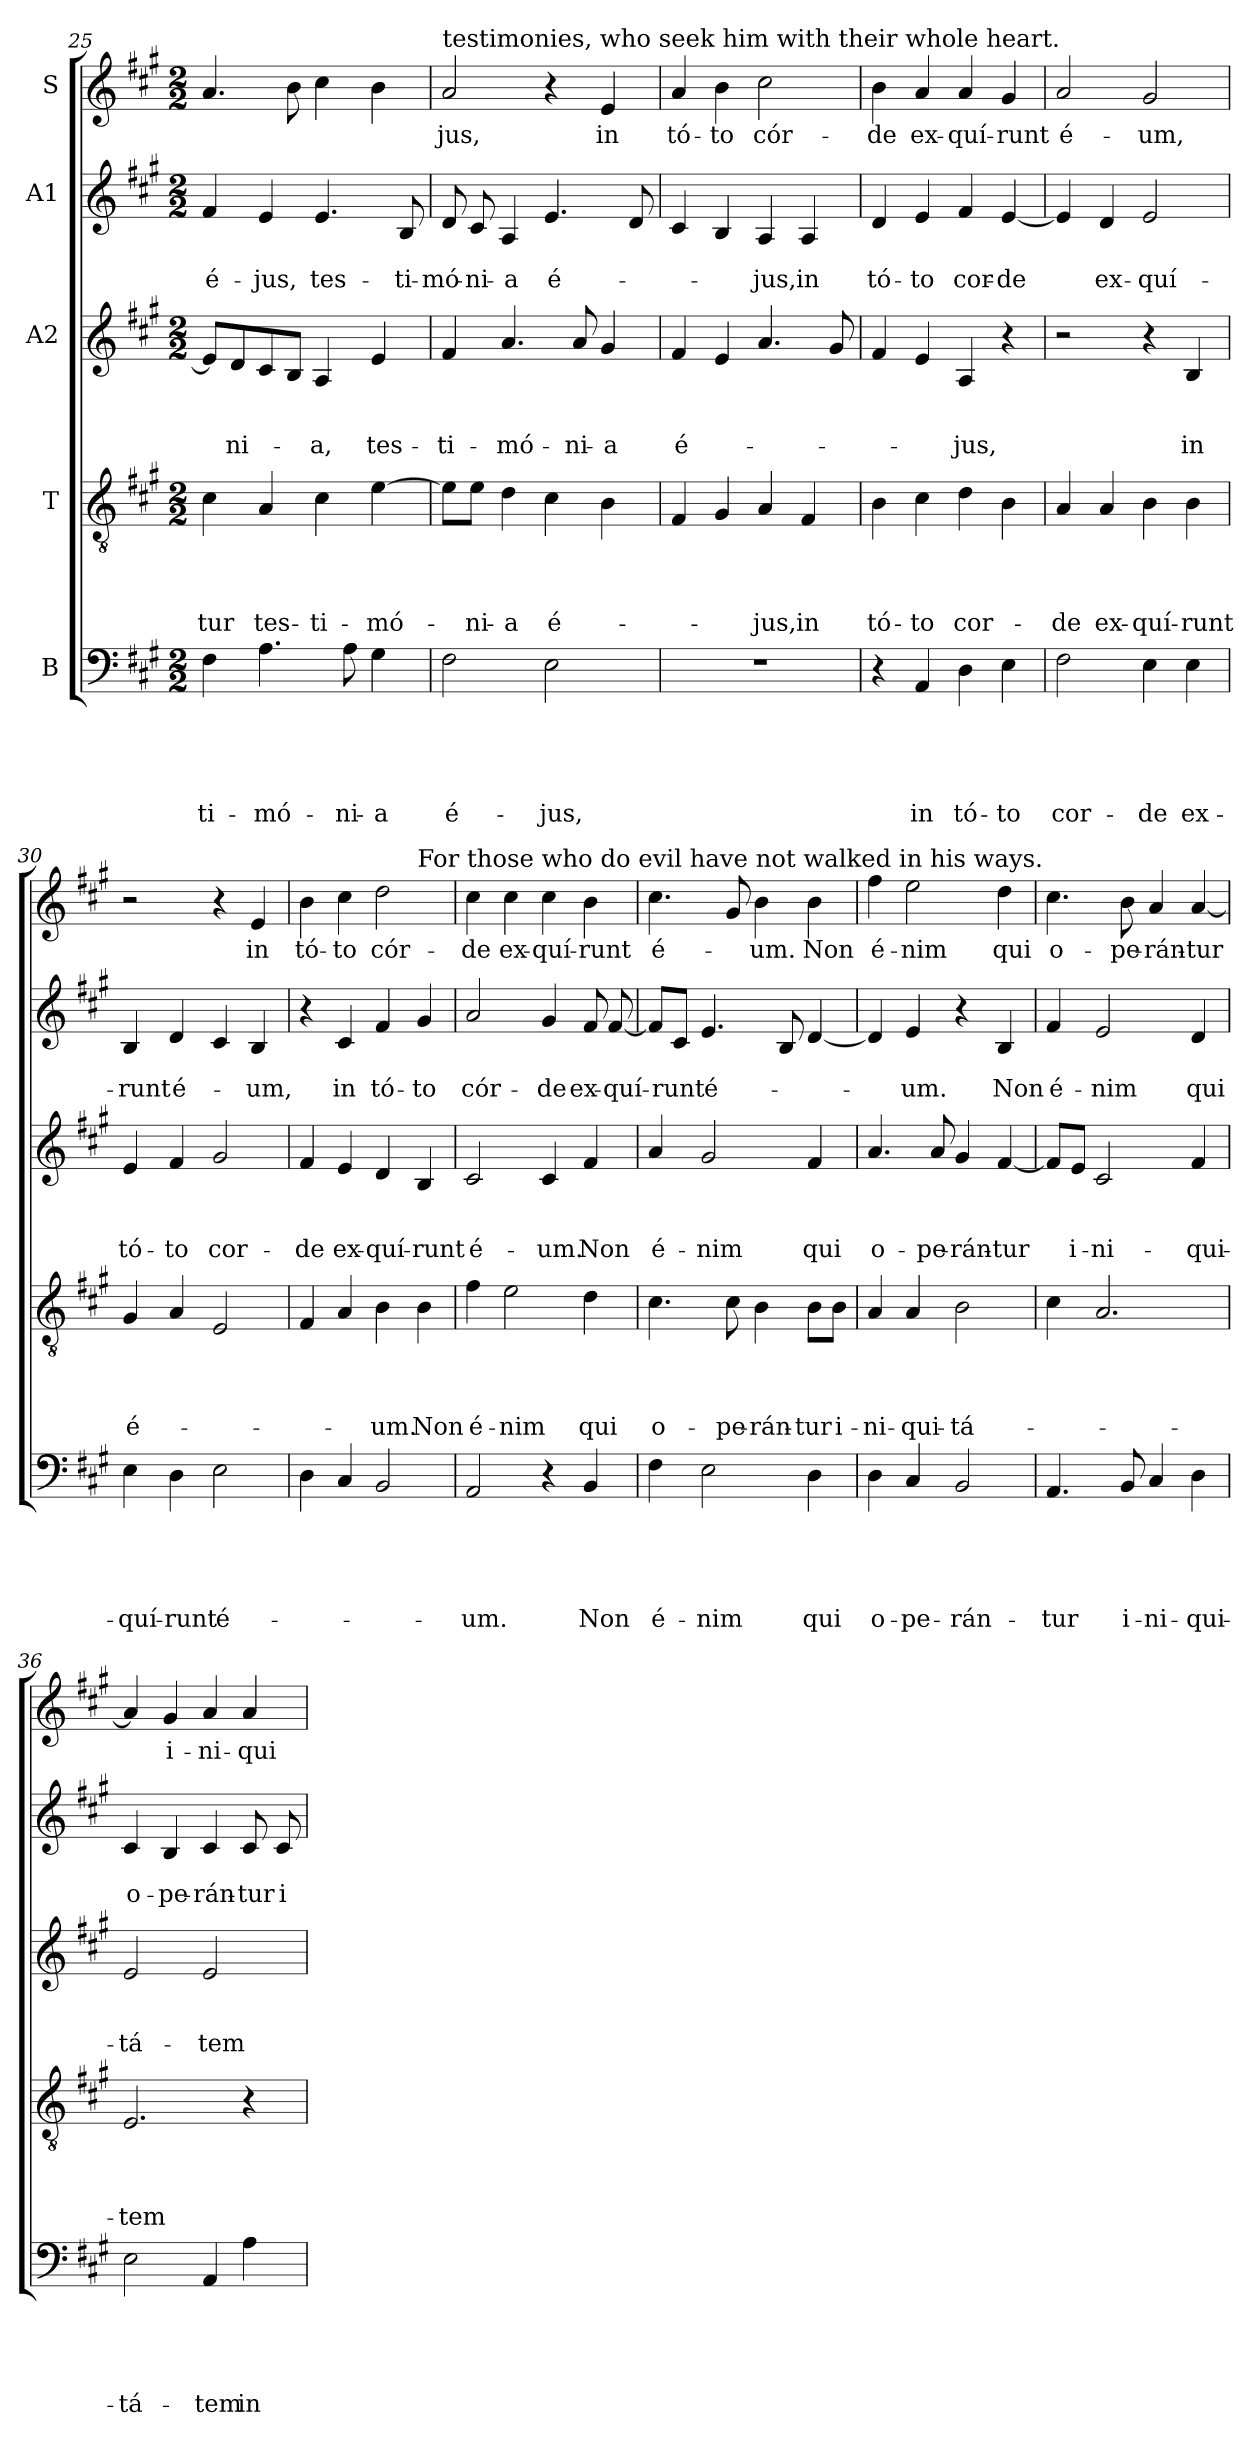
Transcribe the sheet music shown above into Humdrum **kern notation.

**kern	**text	**text	**text	**text	**text	**kern	**text	**text	**text	**text	**kern	**text	**text	**text	**kern	**text	**text	**kern	**text
*part5	*part5	*part5	*part5	*part5	*part5	*part4	*part4	*part4	*part4	*part4	*part3	*part3	*part3	*part3	*part2	*part2	*part2	*part1	*part1
*staff5	*staff5	*staff5	*staff5	*staff5	*staff5	*staff4	*staff4	*staff4	*staff4	*staff4	*staff3	*staff3	*staff3	*staff3	*staff2	*staff2	*staff2	*staff1	*staff1
*I"B	*	*	*	*	*	*I"T	*	*	*	*	*I"A2	*	*	*	*I"A1	*	*	*I"S	*
*clefF4	*	*	*	*	*	*clefGv2	*	*	*	*	*clefG2	*	*	*	*clefG2	*	*	*clefG2	*
*k[f#c#g#]	*	*	*	*	*	*k[f#c#g#]	*	*	*	*	*k[f#c#g#]	*	*	*	*k[f#c#g#]	*	*	*k[f#c#g#]	*
*A:	*	*	*	*	*	*A:	*	*	*	*	*A:	*	*	*	*A:	*	*	*A:	*
*M2/2	*	*	*	*	*	*M2/2	*	*	*	*	*M2/2	*	*	*	*M2/2	*	*	*M2/2	*
=25	=25	=25	=25	=25	=25	=25	=25	=25	=25	=25	=25	=25	=25	=25	=25	=25	=25	=25	=25
!	!	!	!	!	!LO:LY:b	!	!	!	!	!LO:LY:b	!	!	!	!	!	!	!LO:LY:b	!	!
4F#\	.	.	.	.	-ti-	4c#\	.	.	.	-tur	8e/L]	.	.	.	4f#/	.	é-	4.a/	.
!	!	!	!	!	!	!	!	!	!	!	!	!	!	!LO:LY:b	!	!	!	!	!
.	.	.	.	.	.	.	.	.	.	.	8d/	.	.	-ni-	.	.	.	.	.
!	!	!	!	!	!LO:LY:b	!	!	!	!	!LO:LY:b	!	!	!	!	!	!	!LO:LY:b	!	!
4.A\	.	.	.	.	-mó-	4A/	.	.	.	tes-	8c#/	.	.	.	4e/	.	-jus,	.	.
.	.	.	.	.	.	.	.	.	.	.	8B/J	.	.	.	.	.	.	8b\	.
!	!	!	!	!	!	!	!	!	!	!LO:LY:b	!	!	!	!LO:LY:b	!	!	!LO:LY:b	!	!
.	.	.	.	.	.	4c#\	.	.	.	-ti-	4A/	.	.	-a,	4.e/	.	tes-	4cc#\	.
!	!	!	!	!	!LO:LY:b	!	!	!	!	!	!	!	!	!	!	!	!	!	!
8A\	.	.	.	.	-ni-	.	.	.	.	.	.	.	.	.	.	.	.	.	.
!	!	!	!	!	!LO:LY:b	!	!	!	!	!LO:LY:b	!	!	!	!LO:LY:b	!	!	!	!	!
4G#\	.	.	.	.	-a	[4e\	.	.	.	-mó-	4e/	.	.	tes-	.	.	.	4b\	.
!	!	!	!	!	!	!	!	!	!	!	!	!	!	!	!	!	!LO:LY:b	!	!
.	.	.	.	.	.	.	.	.	.	.	.	.	.	.	8B/	.	-ti-	.	.
!!LO:PB:g=z
=26	=26	=26	=26	=26	=26	=26	=26	=26	=26	=26	=26	=26	=26	=26	=26	=26	=26	=26	=26
!	!	!	!	!	!	!	!	!	!	!	!	!	!	!	!	!	!	!LO:TX:a:t=testimonies, who seek him with their whole heart.	!
!	!	!	!	!	!LO:LY:b	!	!	!	!	!	!	!	!	!LO:LY:b	!	!	!LO:LY:b	!	!LO:LY:b
2F#\	.	.	.	.	é-	8e\L]	.	.	.	.	4f#/	.	.	-ti-	8d/	.	-mó-	2a/	-jus,
!	!	!	!	!	!	!	!	!	!	!LO:LY:b	!	!	!	!	!	!	!LO:LY:b	!	!
.	.	.	.	.	.	8e\J	.	.	.	-ni-	.	.	.	.	8c#/	.	-ni-	.	.
!	!	!	!	!	!	!	!	!	!	!LO:LY:b	!	!	!	!LO:LY:b	!	!	!LO:LY:b	!	!
.	.	.	.	.	.	4d\	.	.	.	-a	4.a/	.	.	-mó-	4A/	.	-a	.	.
!	!	!	!	!	!LO:LY:b	!	!	!	!	!LO:LY:b	!	!	!	!	!	!	!LO:LY:b	!	!
2E\	.	.	.	.	-jus,	4c#\	.	.	.	é-	.	.	.	.	4.e/	.	é-	4r	.
!	!	!	!	!	!	!	!	!	!	!	!	!	!	!LO:LY:b	!	!	!	!	!
.	.	.	.	.	.	.	.	.	.	.	8a/	.	.	-ni-	.	.	.	.	.
!	!	!	!	!	!	!	!	!	!	!	!	!	!	!LO:LY:b	!	!	!	!	!LO:LY:b
.	.	.	.	.	.	4B\	.	.	.	.	4g#/	.	.	-a	.	.	.	4e/	in
.	.	.	.	.	.	.	.	.	.	.	.	.	.	.	8d/	.	.	.	.
=27	=27	=27	=27	=27	=27	=27	=27	=27	=27	=27	=27	=27	=27	=27	=27	=27	=27	=27	=27
!	!	!	!	!	!	!	!	!	!	!	!	!	!	!LO:LY:b	!	!	!	!	!LO:LY:b
1r	.	.	.	.	.	4F#/	.	.	.	.	4f#/	.	.	é-	4c#/	.	.	4a/	tó-
!	!	!	!	!	!	!	!	!	!	!	!	!	!	!	!	!	!	!	!LO:LY:b
.	.	.	.	.	.	4G#/	.	.	.	.	4e/	.	.	.	4B/	.	.	4b\	-to
!	!	!	!	!	!	!	!	!	!	!LO:LY:b	!	!	!	!	!	!	!LO:LY:b	!	!LO:LY:b
.	.	.	.	.	.	4A/	.	.	.	-jus,	4.a/	.	.	.	4A/	.	-jus,	2cc#\	cór-
!	!	!	!	!	!	!	!	!	!	!LO:LY:b	!	!	!	!	!	!	!LO:LY:b	!	!
.	.	.	.	.	.	4F#/	.	.	.	in	.	.	.	.	4A/	.	in	.	.
.	.	.	.	.	.	.	.	.	.	.	8g#/	.	.	.	.	.	.	.	.
=28	=28	=28	=28	=28	=28	=28	=28	=28	=28	=28	=28	=28	=28	=28	=28	=28	=28	=28	=28
!	!	!	!	!	!	!	!	!	!	!LO:LY:b	!	!	!	!	!	!	!LO:LY:b	!	!LO:LY:b
4r	.	.	.	.	.	4B\	.	.	.	tó-	4f#/	.	.	.	4d/	.	tó-	4b\	-de
!	!	!	!	!	!LO:LY:b	!	!	!	!	!LO:LY:b	!	!	!	!	!	!	!LO:LY:b	!	!LO:LY:b
4AA/	.	.	.	.	in	4c#\	.	.	.	-to	4e/	.	.	.	4e/	.	-to	4a/	ex-
!	!	!	!	!	!LO:LY:b	!	!	!	!	!LO:LY:b	!	!	!	!LO:LY:b	!	!	!LO:LY:b	!	!LO:LY:b
4D\	.	.	.	.	tó-	4d\	.	.	.	cor-	4A/	.	.	-jus,	4f#/	.	cor-	4a/	-quí-
!	!	!	!	!	!LO:LY:b	!	!	!	!	!	!	!	!	!	!	!	!LO:LY:b	!	!LO:LY:b
4E\	.	.	.	.	-to	4B\	.	.	.	.	4r	.	.	.	[4e/	.	-de	4g#/	-runt
=29	=29	=29	=29	=29	=29	=29	=29	=29	=29	=29	=29	=29	=29	=29	=29	=29	=29	=29	=29
!	!	!	!	!	!LO:LY:b	!	!	!	!	!LO:LY:b	!	!	!	!	!	!	!	!	!LO:LY:b
2F#\	.	.	.	.	cor-	4A/	.	.	.	-de	2r	.	.	.	4e/]	.	.	2a/	é-
!	!	!	!	!	!	!	!	!	!	!LO:LY:b	!	!	!	!	!	!	!LO:LY:b	!	!
.	.	.	.	.	.	4A/	.	.	.	ex-	.	.	.	.	4d/	.	ex-	.	.
!	!	!	!	!	!LO:LY:b	!	!	!	!	!LO:LY:b	!	!	!	!	!	!	!LO:LY:b	!	!LO:LY:b
4E\	.	.	.	.	-de	4B\	.	.	.	-quí-	4r	.	.	.	2e/	.	-quí-	2g#/	-um,
!	!	!	!	!	!LO:LY:b	!	!	!	!	!LO:LY:b	!	!	!	!LO:LY:b	!	!	!	!	!
4E\	.	.	.	.	ex-	4B\	.	.	.	-runt	4B/	.	.	in	.	.	.	.	.
=30	=30	=30	=30	=30	=30	=30	=30	=30	=30	=30	=30	=30	=30	=30	=30	=30	=30	=30	=30
!	!	!	!	!	!LO:LY:b	!	!	!	!	!LO:LY:b	!	!	!	!LO:LY:b	!	!	!LO:LY:b	!	!
4E\	.	.	.	.	-quí-	4G#/	.	.	.	é-	4e/	.	.	tó-	4B/	.	-runt	2r	.
!	!	!	!	!	!LO:LY:b	!	!	!	!	!	!	!	!	!LO:LY:b	!	!	!LO:LY:b	!	!
4D\	.	.	.	.	-runt	4A/	.	.	.	.	4f#/	.	.	-to	4d/	.	é-	.	.
!	!	!	!	!	!LO:LY:b	!	!	!	!	!	!	!	!	!LO:LY:b	!	!	!	!	!
2E\	.	.	.	.	é-	2E/	.	.	.	.	2g#/	.	.	cor-	4c#/	.	.	4r	.
!	!	!	!	!	!	!	!	!	!	!	!	!	!	!	!	!	!LO:LY:b	!	!LO:LY:b
.	.	.	.	.	.	.	.	.	.	.	.	.	.	.	4B/	.	-um,	4e/	in
!!LO:LB:g=z
=31	=31	=31	=31	=31	=31	=31	=31	=31	=31	=31	=31	=31	=31	=31	=31	=31	=31	=31	=31
!	!	!	!	!	!	!	!	!	!	!	!	!	!	!LO:LY:b	!	!	!	!	!LO:LY:b
*	*	*	*	*	*	*	*	*	*	*	*	*	*	*	*	*	*	*^	*
4D\	.	.	.	.	.	4F#/	.	.	.	.	4f#/	.	.	-de	4r	.	.	4b\	2.ryy	tó-
!	!	!	!	!	!	!	!	!	!	!	!	!	!	!LO:LY:b	!	!	!LO:LY:b	!	!	!LO:LY:b
4C#/	.	.	.	.	.	4A/	.	.	.	.	4e/	.	.	ex-	4c#/	.	in	4cc#\	.	-to
!	!	!	!	!	!	!	!	!	!	!LO:LY:b	!	!	!	!LO:LY:b	!	!	!LO:LY:b	!	!	!LO:LY:b
2BB/	.	.	.	.	.	4B\	.	.	.	-um.	4d/	.	.	-quí-	4f#/	.	tó-	2dd\	.	cór-
!	!	!	!	!	!	!	!	!	!	!	!	!	!	!	!	!	!	!	!LO:TX:a:t=For those who do evil have not walked in his ways.	!
!	!	!	!	!	!	!	!	!	!	!LO:LY:b	!	!	!	!LO:LY:b	!	!	!LO:LY:b	!	!	!
.	.	.	.	.	.	4B\	.	.	.	Non	4B/	.	.	-runt	4g#/	.	-to	.	4ryy	.
=32	=32	=32	=32	=32	=32	=32	=32	=32	=32	=32	=32	=32	=32	=32	=32	=32	=32	=32	=32	=32
!	!	!	!	!	!LO:LY:b	!	!	!	!	!LO:LY:b	!	!	!	!LO:LY:b	!	!	!LO:LY:b	!	!	!LO:LY:b
*	*	*	*	*	*	*	*	*	*	*	*	*	*	*	*	*	*	*v	*v	*
2AA/	.	.	.	.	-um.	4f#\	.	.	.	é-	2c#/	.	.	é-	2a/	.	cór-	4cc#\	-de
!	!	!	!	!	!	!	!	!	!	!LO:LY:b	!	!	!	!	!	!	!	!	!LO:LY:b
.	.	.	.	.	.	2e\	.	.	.	-nim	.	.	.	.	.	.	.	4cc#\	ex-
!	!	!	!	!	!	!	!	!	!	!	!	!	!	!LO:LY:b	!	!	!LO:LY:b	!	!LO:LY:b
4r	.	.	.	.	.	.	.	.	.	.	4c#/	.	.	-um.	4g#/	.	-de	4cc#\	-quí-
!	!	!	!	!	!LO:LY:b	!	!	!	!	!LO:LY:b	!	!	!	!LO:LY:b	!	!	!LO:LY:b	!	!LO:LY:b
4BB/	.	.	.	.	Non	4d\	.	.	.	qui	4f#/	.	.	Non	8f#/	.	ex-	4b\	-runt
!	!	!	!	!	!	!	!	!	!	!	!	!	!	!	!	!	!LO:LY:b	!	!
.	.	.	.	.	.	.	.	.	.	.	.	.	.	.	[8f#/	.	-quí-	.	.
=33	=33	=33	=33	=33	=33	=33	=33	=33	=33	=33	=33	=33	=33	=33	=33	=33	=33	=33	=33
!	!	!	!	!	!LO:LY:b	!	!	!	!	!LO:LY:b	!	!	!	!LO:LY:b	!	!	!	!	!LO:LY:b
4F#\	.	.	.	.	é-	4.c#\	.	.	.	o-	4a/	.	.	é-	8f#/L]	.	.	4.cc#\	é-
!	!	!	!	!	!	!	!	!	!	!	!	!	!	!	!	!	!LO:LY:b	!	!
.	.	.	.	.	.	.	.	.	.	.	.	.	.	.	8c#/J	.	-runt	.	.
!	!	!	!	!	!LO:LY:b	!	!	!	!	!	!	!	!	!LO:LY:b	!	!	!LO:LY:b	!	!
2E\	.	.	.	.	-nim	.	.	.	.	.	2g#/	.	.	-nim	4.e/	.	é-	.	.
!	!	!	!	!	!	!	!	!	!	!LO:LY:b	!	!	!	!	!	!	!	!	!
.	.	.	.	.	.	8c#\	.	.	.	-pe-	.	.	.	.	.	.	.	8g#/	.
!	!	!	!	!	!	!	!	!	!	!LO:LY:b	!	!	!	!	!	!	!	!	!LO:LY:b
.	.	.	.	.	.	4B\	.	.	.	-rán-	.	.	.	.	.	.	.	4b\	-um.
.	.	.	.	.	.	.	.	.	.	.	.	.	.	.	8B/	.	.	.	.
!	!	!	!	!	!LO:LY:b	!	!	!	!	!LO:LY:b	!	!	!	!LO:LY:b	!	!	!	!	!LO:LY:b
4D\	.	.	.	.	qui	8B\L	.	.	.	-tur	4f#/	.	.	qui	[4d/	.	.	4b\	Non
!	!	!	!	!	!	!	!	!	!	!LO:LY:b	!	!	!	!	!	!	!	!	!
.	.	.	.	.	.	8B\J	.	.	.	i-	.	.	.	.	.	.	.	.	.
=34	=34	=34	=34	=34	=34	=34	=34	=34	=34	=34	=34	=34	=34	=34	=34	=34	=34	=34	=34
!	!	!	!	!	!LO:LY:b	!	!	!	!	!LO:LY:b	!	!	!	!LO:LY:b	!	!	!	!	!LO:LY:b
4D\	.	.	.	.	o-	4A/	.	.	.	-ni-	4.a/	.	.	o-	4d/]	.	.	4ff#\	é-
!	!	!	!	!	!LO:LY:b	!	!	!	!	!LO:LY:b	!	!	!	!	!	!	!LO:LY:b	!	!LO:LY:b
4C#/	.	.	.	.	-pe-	4A/	.	.	.	-qui-	.	.	.	.	4e/	.	-um.	2ee\	-nim
!	!	!	!	!	!	!	!	!	!	!	!	!	!	!LO:LY:b	!	!	!	!	!
.	.	.	.	.	.	.	.	.	.	.	8a/	.	.	-pe-	.	.	.	.	.
!	!	!	!	!	!LO:LY:b	!	!	!	!	!LO:LY:b	!	!	!	!LO:LY:b	!	!	!	!	!
2BB/	.	.	.	.	-rán-	2B\	.	.	.	-tá-	4g#/	.	.	-rán-	4r	.	.	.	.
!	!	!	!	!	!	!	!	!	!	!	!	!	!	!LO:LY:b	!	!	!LO:LY:b	!	!LO:LY:b
.	.	.	.	.	.	.	.	.	.	.	[4f#/	.	.	-tur	4B/	.	Non	4dd\	qui
=35	=35	=35	=35	=35	=35	=35	=35	=35	=35	=35	=35	=35	=35	=35	=35	=35	=35	=35	=35
!	!	!	!	!	!LO:LY:b	!	!	!	!	!	!	!	!	!	!	!	!LO:LY:b	!	!LO:LY:b
4.AA/	.	.	.	.	-tur	4c#\	.	.	.	.	8f#/L]	.	.	.	4f#/	.	é-	4.cc#\	o-
!	!	!	!	!	!	!	!	!	!	!	!	!	!	!LO:LY:b	!	!	!	!	!
.	.	.	.	.	.	.	.	.	.	.	8e/J	.	.	i-	.	.	.	.	.
!	!	!	!	!	!	!	!	!	!	!	!	!	!	!LO:LY:b	!	!	!LO:LY:b	!	!
.	.	.	.	.	.	2.A/	.	.	.	.	2c#/	.	.	-ni-	2e/	.	-nim	.	.
!	!	!	!	!	!LO:LY:b	!	!	!	!	!	!	!	!	!	!	!	!	!	!LO:LY:b
8BB/	.	.	.	.	i-	.	.	.	.	.	.	.	.	.	.	.	.	8b\	-pe-
!	!	!	!	!	!LO:LY:b	!	!	!	!	!	!	!	!	!	!	!	!	!	!LO:LY:b
4C#/	.	.	.	.	-ni-	.	.	.	.	.	.	.	.	.	.	.	.	4a/	-rán-
!	!	!	!	!	!LO:LY:b	!	!	!	!	!	!	!	!	!LO:LY:b	!	!	!LO:LY:b	!	!LO:LY:b
4D\	.	.	.	.	-qui-	.	.	.	.	.	4f#/	.	.	-qui-	4d/	.	qui	[4a/	-tur
!!LO:PB:g=z
=36	=36	=36	=36	=36	=36	=36	=36	=36	=36	=36	=36	=36	=36	=36	=36	=36	=36	=36	=36
!	!	!	!	!	!LO:LY:b	!	!	!	!	!LO:LY:b	!	!	!	!LO:LY:b	!	!	!LO:LY:b	!	!
2E\	.	.	.	.	-tá-	2.E/	.	.	.	-tem	2e/	.	.	-tá-	4c#/	.	o-	4a/]	.
!	!	!	!	!	!	!	!	!	!	!	!	!	!	!	!	!	!LO:LY:b	!	!LO:LY:b
.	.	.	.	.	.	.	.	.	.	.	.	.	.	.	4B/	.	-pe-	4g#/	i-
!	!	!	!	!	!LO:LY:b	!	!	!	!	!	!	!	!	!LO:LY:b	!	!	!LO:LY:b	!	!LO:LY:b
4AA/	.	.	.	.	-tem	.	.	.	.	.	2e/	.	.	-tem	4c#/	.	-rán-	4a/	-ni-
!	!	!	!	!	!LO:LY:b	!	!	!	!	!	!	!	!	!	!	!	!LO:LY:b	!	!LO:LY:b
4A\	.	.	.	.	in	4r	.	.	.	.	.	.	.	.	8c#/	.	-tur	4a/	-qui-
!	!	!	!	!	!	!	!	!	!	!	!	!	!	!	!	!	!LO:LY:b	!	!
.	.	.	.	.	.	.	.	.	.	.	.	.	.	.	8c#/	.	i-	.	.
=	=	=	=	=	=	=	=	=	=	=	=	=	=	=	=	=	=	=	=
*-	*-	*-	*-	*-	*-	*-	*-	*-	*-	*-	*-	*-	*-	*-	*-	*-	*-	*-	*-
